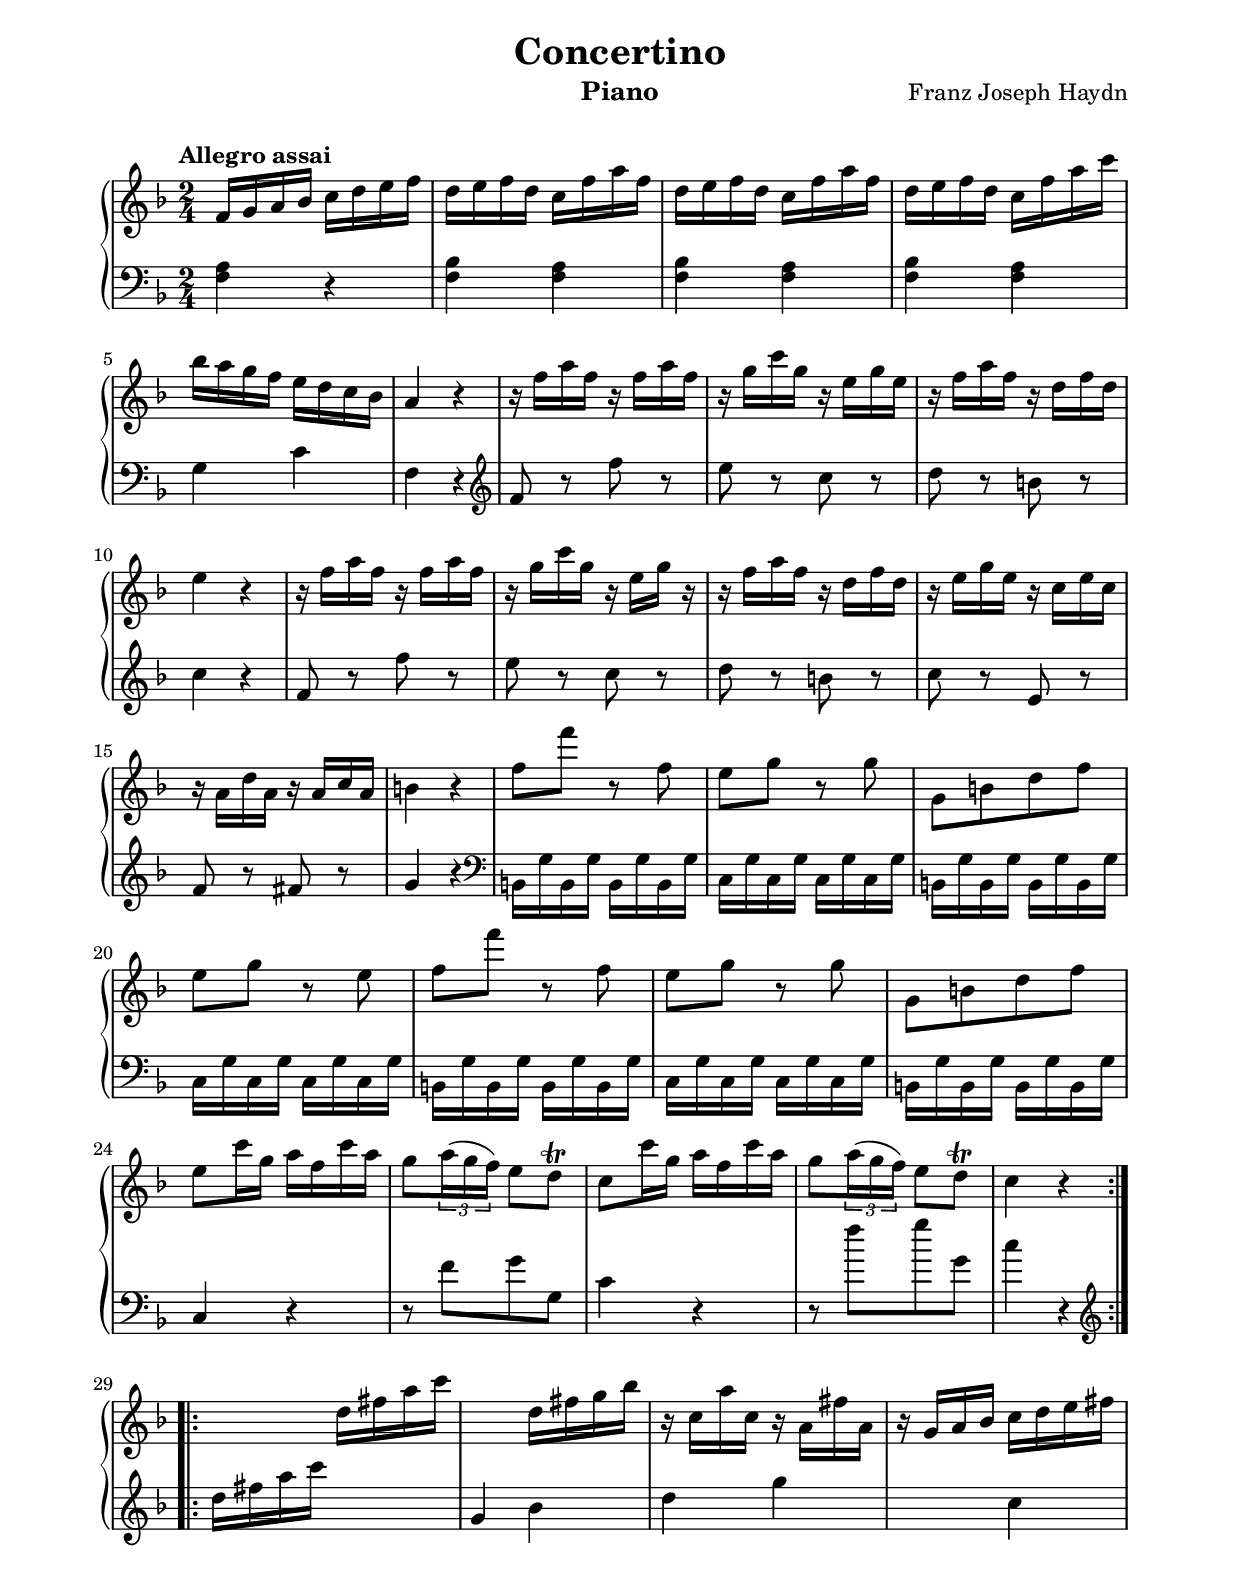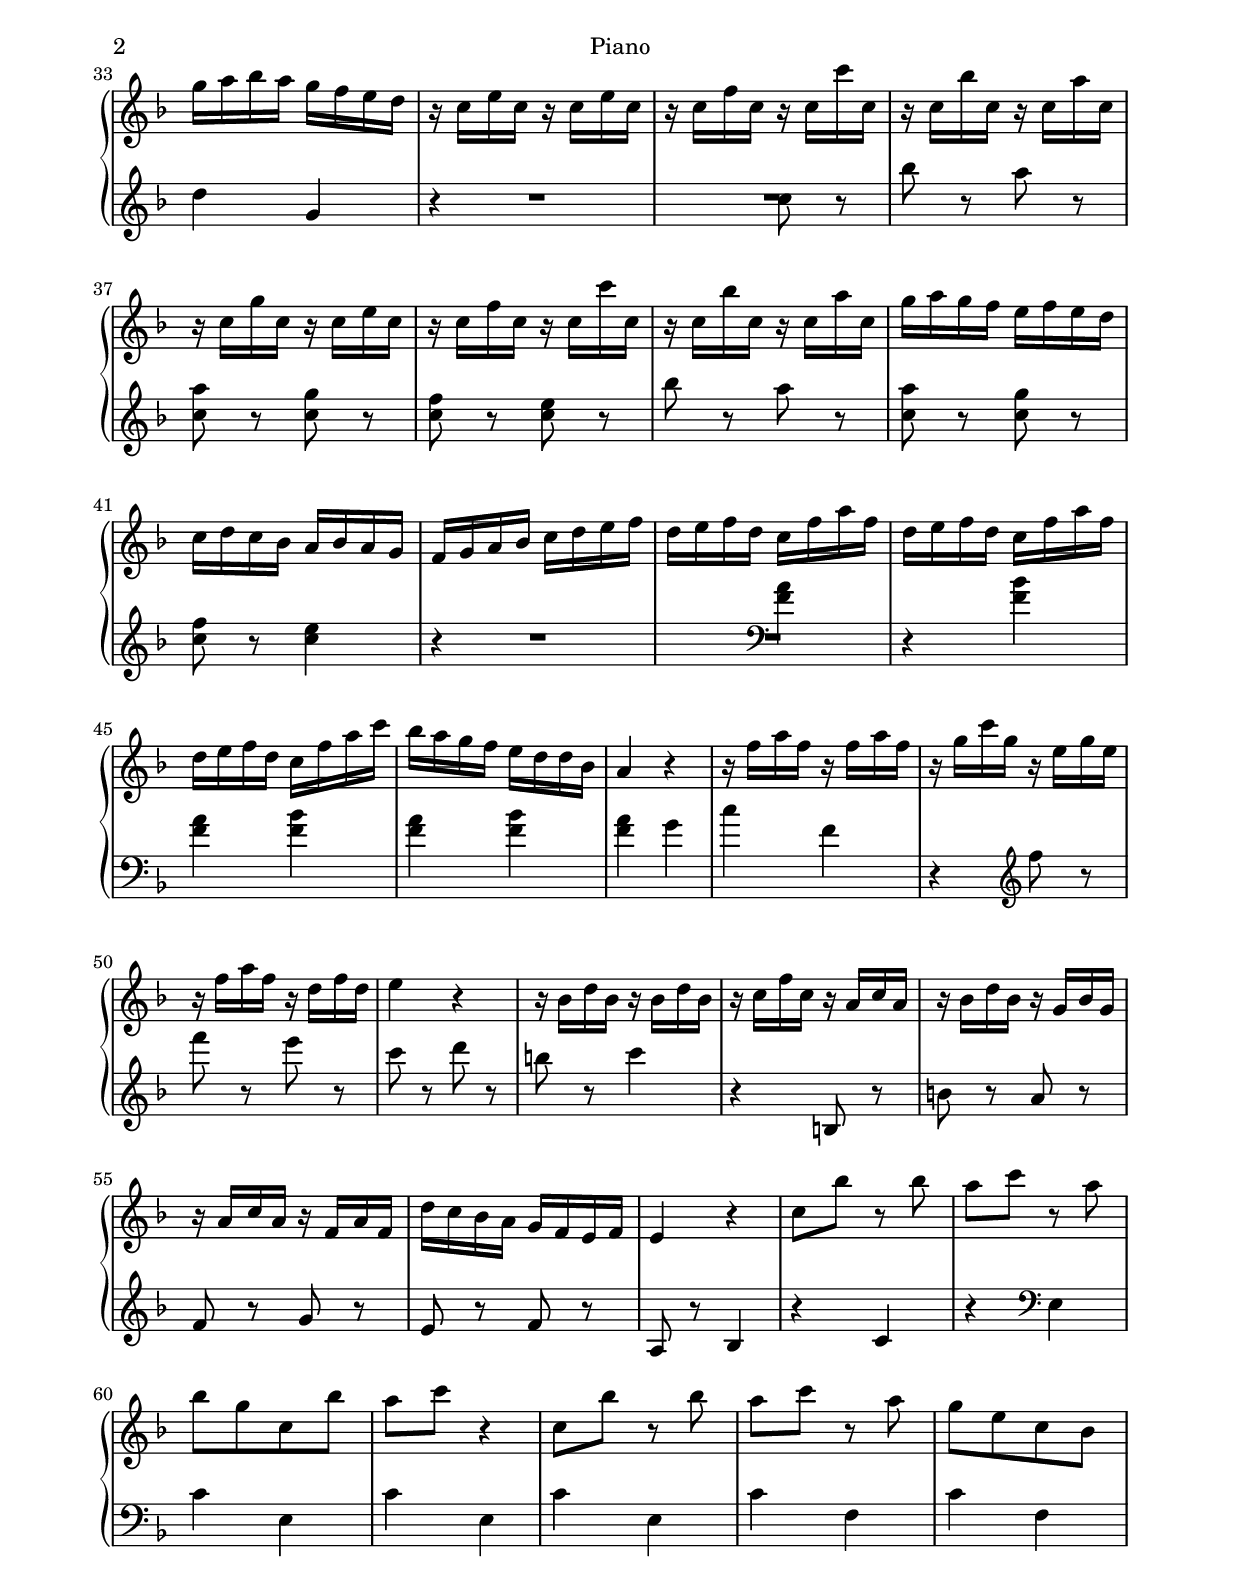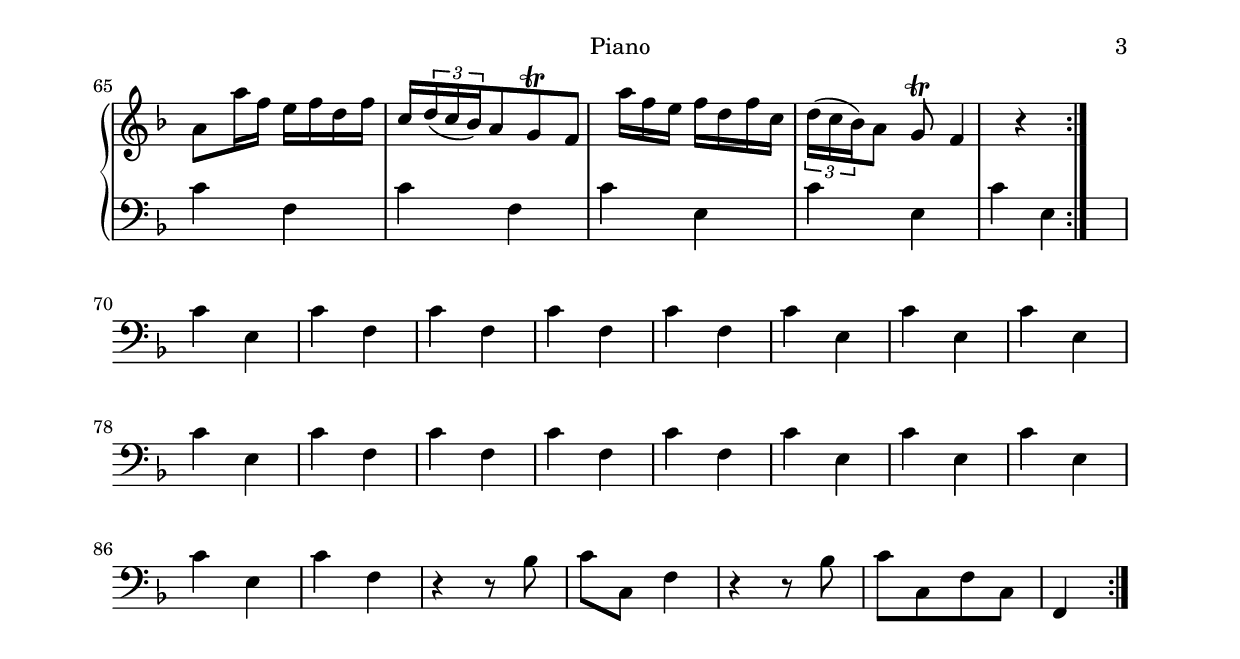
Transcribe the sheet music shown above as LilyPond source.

\version "2.24.4"

\language "english"

left_hand = \relative {
    \repeat volta 2 {
        <f a>4 r | <f bf> <f a> | <f bf> <f a> | <f bf> <f a> |
        g c | f, r |
        \clef treble
        f'8 r f' r | e r c r |

        % 9
        d r b r c4 r | f,8 r f' r e r c r |
        d r b r | c r e, r |f r fs r | g4 r |

        \clef bass
        % 17
        b,,16 g' b, g' b, g' b, g' | c, g' c, g' c, g' c, g' |
        b,16 g' b, g' b, g' b, g' | c, g' c, g' c, g' c, g' |
        b,16 g' b, g' b, g' b, g' | c, g' c, g' c, g' c, g' |
        b,16 g' b, g' b, g' b, g' | c,4 r |

        % 25
        r8 f' g g, | c4 r | r8 f' g g, | c4 r |
    }
    \repeat volta 2 {
        \clef treble
        d16 fs a c s4 |

        % 30
        g, bf d g s4 | c,4 d | g, r | R2 |
        c8 r bf' r | a r <a c,> r | <g c,> r <f c> r | <e c> r bf' r |

        % 38
        a r <a c,> r | <g c,> r <f c> r | <e c>4 r | R2 |
        \clef bass
        <a, f>4 r | <bf f> <a f> | <bf f> <a f> | <bf f> <a f> %

        % 46
        g c | f, r | \clef treble f'8 r f' r | e r c r | d r b r |
        c4 r | b,,8 r b' r | a r f r | g r e r | f r a, r |

        % 56
        bf4 r | c r | \clef bass
        e, c' e, c' e, c' e, c' | f, c' f, c' f, c' f, c' |
        e, c' e, c' e, c' e, c' |
        f, c' f, c' f, c' f, c' |
        e, c' e, c' e, c' e, c' | f, c' f, c' f, c' f, c' |
        e, c' e, c' e, c' e, c' |

        % 65
        f,4 r | r8 bf c c, | f4 r | r8 bf c c, | f c f,4 |
    }
}

right_hand = \relative {
    \repeat volta 2 {
        f'16 g a bf c d e f | d e f d c f a f | d e f d c f a f |
        d e f d c f a c |

        bf a g f e d c bf | a4 r | r16 f' a f r f a f | r g c g r e g e |

        % 9
        r f a f r d f d | e4 r | r16 f a f r f a f | r g c g r e g r |
        r f a f r d f d | r e g e r c e c | r a d a r a c a | b4 r |

        % 17
        f'8 f' r f, | e g r g | g, b d f | e g r e |
        f f' r f, | e g r g | g, b d f | e c'16 g a f c' a |

        % 25
        g8 \tuplet 3/2 { a16( g f) } e8 d\trill |
        c c'16 g a f c' a |
        g8 \tuplet 3/2 { a16( g f) } e8 d\trill |
        c4 r |
    }
    \repeat volta 2 {
        s4 d16 fs a c |
        s4 d,16 fs g bf | r c, a' c, r a fs' a, | r g a bf c d e fs |
        g a bf a g f e d |

        % 34
        r c e c r c e c | r c f c r c c' c, | r c bf' c, r c a' c, |
        r c g' c, r c e c |
        r c f c r c c' c, | r c bf' c, r c a' c, | g' a g f e f e d |
        c d c bf a bf a g |

        % 42
        f g a bf c d e f | d e f d c f a f | d e f d c f a f |
        d e f d c f a c |
        bf a g f e d d bf | a4 r | r16 f' a f r f a f | r g c g r e g e |
        r f a f r d f d |

        % 51
        e4 r | r16 bf d bf r bf d bf | r c f c r a c a | r bf d bf r g bf g |
        r a c a r f a f |
        d' c bf a g f e f | e4 r | c'8 bf' r bf | a c r a | bf g c, bf' |

        % 61
        a c r4 | c,8 bf' r bf | a c r a | g e c bf |
        a a'16 f e f d f |
        c \tuplet 3/2 { d16( c bf) } a8 g\trill |
        f a'16 f e f d f |
        c \tuplet 3/2 { d16( c bf) } a8 g\trill |
        f4 r |
    }
}


\header {
    title = "Concertino"
    composer = "Franz Joseph Haydn"
    instrument = "Piano"
}

\paper {
    top-margin = 0.75\in
    bottom-margin = 0.75\in
    left-margin = 0.75\in
    right-margin = 0.75\in
}

\markup { \vspace #1 }

\score {

    \layout {
        indent = 0\cm
    }

    \new GrandStaff <<

        \time 2/4
        \set Timing.beamExceptions = \beamExceptions {
            8[ 8 8 8] |
            16[ 16 16 16] 16[ 16 16 16] |
        }
        \new Staff {
            \key f \major
            \tempo "Allegro assai"

            \set Staff.printPartCombineTexts = ##f
            \right_hand
        }
%        \new Dynamics \primo_dynamics
        \new Staff {
            \key f \major
            \clef bass
            \left_hand
        }
    >>
}

\score {
    \header {
        title = "Concertino (Keyboard)"
    }

    \new Staff {
        \set Staff.midiInstrument = "acoustic grand"
        \set Staff.midiMaximumVolume = #0.7
        \set Staff.midiMinimumVolume = #0.0
        \key f \major
        \time 2/4
        \unfoldRepeats {
            <<
                \right_hand
                \left_hand
            >>
        }
    }
    \midi {}
}
